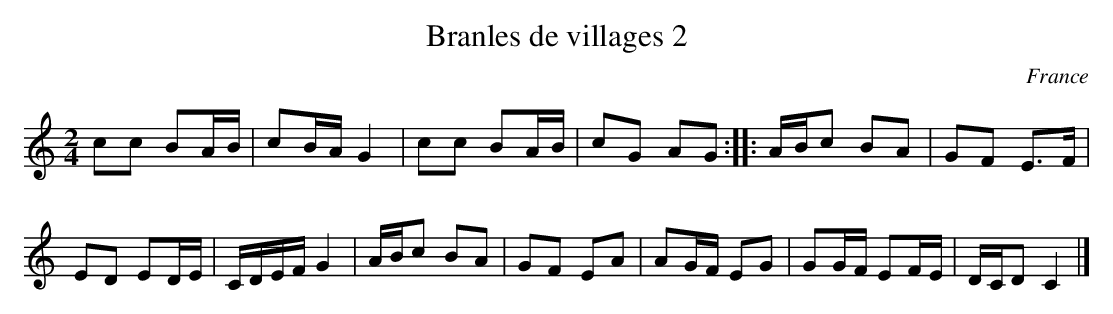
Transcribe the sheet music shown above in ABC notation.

X:1
T:Branles de villages 2
O:France
M:2/4
L:1/8
K:C
cc BA/B/|cB/A/G2|cc BA/B/|cG AG::\
A/B/c BA|GF E>F|
ED ED/E/|C/D/E/F/ G2|\
A/B/c BA|GF EA|AG/F/ EG|GG/F/ EF/E/|D/C/D C2|]
